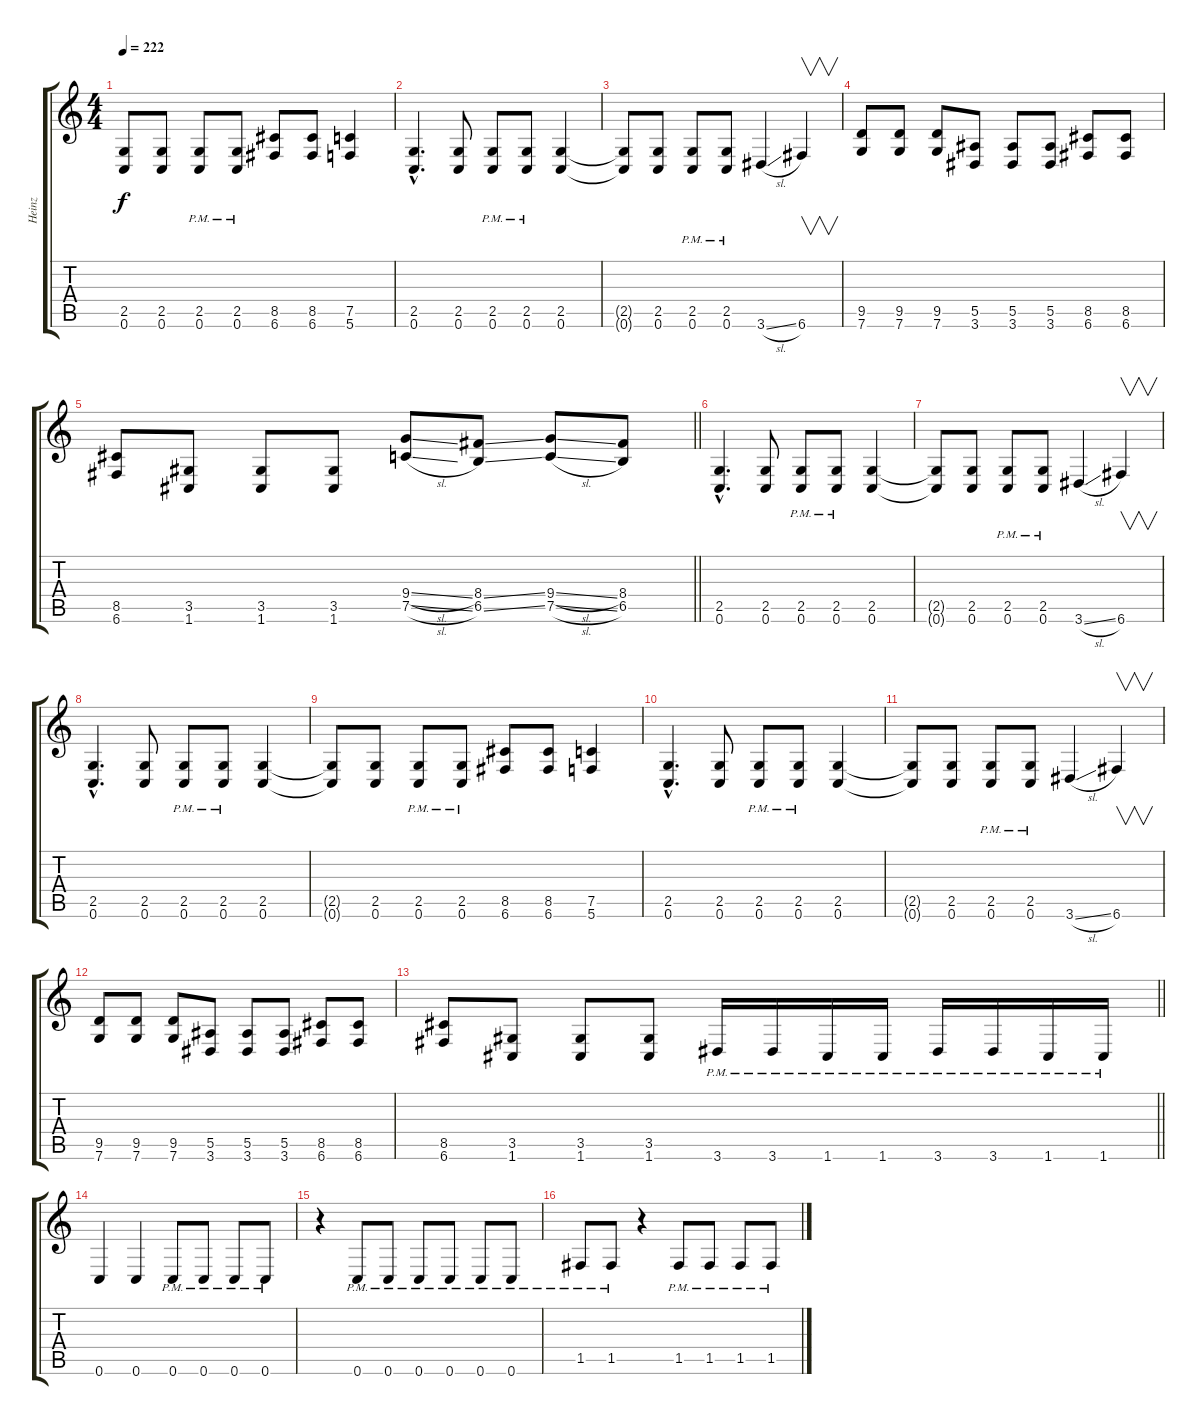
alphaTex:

\track ("Heinz" "Heinz") {instrument distortionguitar}
\staff {score tabs}
\tuning (C4 G3 Eb3 Bb2 F2 C2) {hide}
\ts (4 4)
\tempo 222
\clef g2
\ks c
(2.5{t} 0.6{t}).8{dy f} (2.5 0.6).8 (2.5{pm} 0.6{pm}).8 (2.5{pm} 0.6{pm}).8 (8.5 6.6).8 (8.5 6.6).8 (7.5 5.6).4 |
(2.5{hac} 0.6{hac}).4{d} (2.5 0.6).8 (2.5{pm} 0.6{pm}).8 (2.5{pm} 0.6{pm}).8 (2.5 0.6).4 |
(2.5{t} 0.6{t}).8 (2.5 0.6).8 (2.5{pm} 0.6{pm}).8 (2.5{pm} 0.6{pm}).8 3.6{sl}.4 6.6.4{v} |
(9.5 7.6).8 (9.5 7.6).8 (9.5 7.6).8 (5.5 3.6).8 (5.5 3.6).8 (5.5 3.6).8 (8.5 6.6).8 (8.5 6.6).8 |
\barLineRight lightlight
(8.5 6.6).8 (3.5 1.6).8 (3.5 1.6).8 (3.5 1.6).8 (9.4{sl} 7.5{sl}).8 (8.4{ss} 6.5{ss}).8 (9.4{sl} 7.5{sl}).8 (8.4 6.5).8 |
(2.5{hac} 0.6{hac}).4{d} (2.5 0.6).8 (2.5{pm} 0.6{pm}).8 (2.5{pm} 0.6{pm}).8 (2.5 0.6).4 |
(2.5{t} 0.6{t}).8 (2.5 0.6).8 (2.5{pm} 0.6{pm}).8 (2.5{pm} 0.6{pm}).8 3.6{sl}.4 6.6.4{v} |
(2.5{hac} 0.6{hac}).4{d} (2.5 0.6).8 (2.5{pm} 0.6{pm}).8 (2.5{pm} 0.6{pm}).8 (2.5 0.6).4 |
(2.5{t} 0.6{t}).8 (2.5 0.6).8 (2.5{pm} 0.6{pm}).8 (2.5{pm} 0.6{pm}).8 (8.5 6.6).8 (8.5 6.6).8 (7.5 5.6).4 |
(2.5{hac} 0.6{hac}).4{d} (2.5 0.6).8 (2.5{pm} 0.6{pm}).8 (2.5{pm} 0.6{pm}).8 (2.5 0.6).4 |
(2.5{t} 0.6{t}).8 (2.5 0.6).8 (2.5{pm} 0.6{pm}).8 (2.5{pm} 0.6{pm}).8 3.6{sl}.4 6.6.4{v} |
(9.5 7.6).8 (9.5 7.6).8 (9.5 7.6).8 (5.5 3.6).8 (5.5 3.6).8 (5.5 3.6).8 (8.5 6.6).8 (8.5 6.6).8 |
\barLineRight lightlight
(8.5 6.6).8 (3.5 1.6).8 (3.5 1.6).8 (3.5 1.6).8 3.6{pm}.16 3.6{pm}.16 1.6{pm}.16 1.6{pm}.16 3.6{pm}.16 3.6{pm}.16 1.6{pm}.16 1.6{pm}.16 |
0.6.4 0.6.4 0.6{pm}.8 0.6{pm}.8 0.6{pm}.8 0.6{pm}.8 |
r.4 0.6{pm}.8 0.6{pm}.8 0.6{pm}.8 0.6{pm}.8 0.6{pm}.8 0.6{pm}.8 |
1.5{pm}.8 1.5{pm}.8 r.4 1.5{pm}.8 1.5{pm}.8 1.5{pm}.8 1.5{pm}.8
